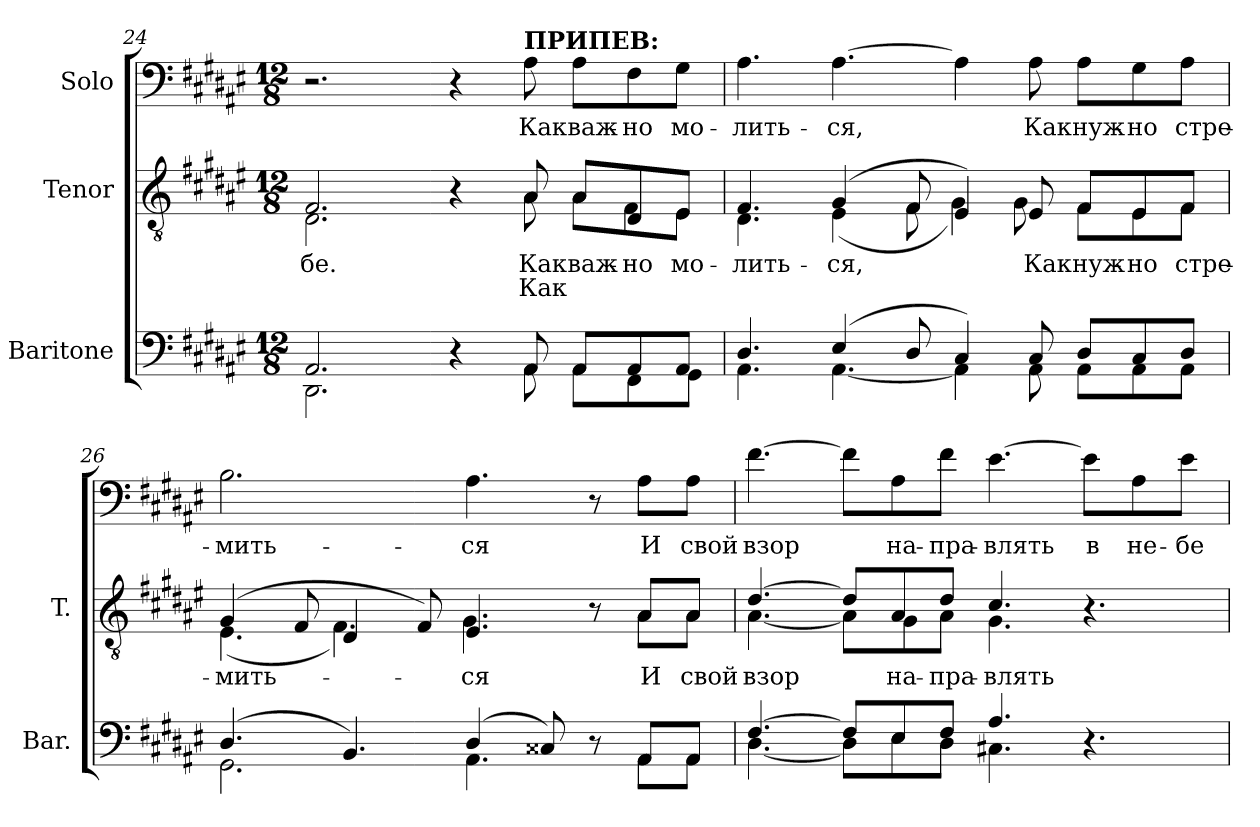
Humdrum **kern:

**kern	**kern	**text	**text	**kern	**text
*part3	*part2	*part2	*part2	*part1	*part1
*staff3	*staff2	*staff2	*staff2	*staff1	*staff1
*I"Baritone	*I"Tenor	*	*	*I"Solo	*
*I'Bar.	*I'T.	*	*	*	*
*clefF4	*clefGv2	*	*	*clefF4	*
*	*ITrd7c12	*	*	*	*
*k[f#c#g#d#a#e#]	*k[f#c#g#d#a#e#]	*	*	*k[f#c#g#d#a#e#]	*
*d#:	*d#:	*	*	*d#:	*
*M12/8	*M12/8	*	*	*M12/8	*
=24	=24	=24	=24	=24	=24
*^	*	*	*	*	*
!	!	!	!LO:LY:b:color=#000000	!	!	!
*	*	*^	*	*	*	*
2.AA#i/	2.DD#i\	2.FF#i/	2.DD#i\	-бе.	.	2.r	.
4r	4ryy	4r	4ryy	.	.	4r	.
!	!	!	!	!LO:LY:b:color=#000000	!LO:LY:b:color=#000000	!	!
!	!	!	!	!	!	!LO:TX:a:B:t=ПРИПЕВ&colon;	!
!	!	!	!	!	!	!	!LO:LY:b:color=#000000
8AA#i/	8AA#i\	8AA#i/	8AA#i\	Как	Как	8A#i\	Как
!	!	!	!	!LO:LY:b:color=#000000	!	!	!
!	!	!	!	!	!	!	!LO:LY:b:color=#000000
8AA#i/L	8AA#i\L	8AA#i/L	8AA#i\L	важ-	.	8A#i\L	важ-
!	!	!	!	!LO:LY:b:color=#000000	!	!	!
!	!	!	!	!	!	!	!LO:LY:b:color=#000000
8AA#i/	8FF#i\	8DD#i/	8FF#i\	-но	.	8F#i\	-но
!	!	!	!	!LO:LY:b:color=#000000	!	!	!
!	!	!	!	!	!	!	!LO:LY:b:color=#000000
8AA#i/J	8GG#i\J	8EE#i/J	8EE#i\J	мо-	.	8G#i\J	мо-
!!LO:PB:g=z
=25	=25	=25	=25	=25	=25	=25	=25
!	!	!	!	!LO:LY:b:color=#000000	!	!	!
!	!	!	!	!	!	!	!LO:LY:b:color=#000000
4.D#i/	4.AA#i\	4.FF#i/	4.DD#i\	-лить-	.	4.A#i\	-лить-
!	!	!	!	!LO:LY:b:color=#000000	!	!	!
!	!	!	!	!	!	!	!LO:LY:b:color=#000000
(4E#i/	[<4.AA#i\	(4GG#i/	(4EE#i\	-ся,	.	[>4.A#i\	-ся,
8D#i/	.	8FF#i/	8FF#i\	.	.	.	.
4C#i/)	4AA#i\]	4EE#i/)	4GG#i\)	.	.	4A#i\]	.
!	!	!	!	!LO:LY:b:color=#000000	!	!	!
!	!	!	!	!	!	!	!LO:LY:b:color=#000000
8C#i/	8AA#i\	8EE#i/	8GG#i\	Как	.	8A#i\	Как
!	!	!	!	!LO:LY:b:color=#000000	!	!	!
!	!	!	!	!	!	!	!LO:LY:b:color=#000000
8D#i/L	8AA#i\L	8FF#i/L	8FF#i\L	нуж-	.	8A#i\L	нуж-
!	!	!	!	!LO:LY:b:color=#000000	!	!	!
!	!	!	!	!	!	!	!LO:LY:b:color=#000000
8C#i/	8AA#i\	8EE#i/	8EE#i\	-но	.	8G#i\	-но
!	!	!	!	!LO:LY:b:color=#000000	!	!	!
!	!	!	!	!	!	!	!LO:LY:b:color=#000000
8D#i/J	8AA#i\J	8FF#i/J	8FF#i\J	стре-	.	8A#i\J	стре-
=26	=26	=26	=26	=26	=26	=26	=26
!	!	!	!	!LO:LY:b:color=#000000	!	!	!
!	!	!	!	!	!	!	!LO:LY:b:color=#000000
(4.D#i/	2.GG#i\	(4GG#i/	(4.EE#i\	-мить-	.	2.Bi\	-мить-
.	.	8FF#i/	.	.	.	.	.
4.BBi/)	.	4DD#i/	4.FF#i\)	.	.	.	.
.	.	8FF#i/)	.	.	.	.	.
!	!	!	!	!LO:LY:b:color=#000000	!	!	!
!	!	!	!	!	!	!	!LO:LY:b:color=#000000
(4D#i/	4.AA#i\	4.EE#i/	4.GG#i\	-ся	.	4.A#i\	-ся
8C##Xi/)	.	.	.	.	.	.	.
8r	8ryy	8r	8ryy	.	.	8r	.
!	!	!	!	!LO:LY:b:color=#000000	!	!	!
!	!	!	!	!	!	!	!LO:LY:b:color=#000000
8AA#i/L	8AA#i\L	8AA#i/L	8AA#i\L	И	.	8A#i\L	И
!	!	!	!	!LO:LY:b:color=#000000	!	!	!
!	!	!	!	!	!	!	!LO:LY:b:color=#000000
8AA#i/J	8AA#i\J	8AA#i/J	8AA#i\J	свой	.	8A#i\J	свой
!!LO:LB:g=z
=27	=27	=27	=27	=27	=27	=27	=27
!	!	!	!	!LO:LY:b:color=#000000	!	!	!
!	!	!	!	!	!	!	!LO:LY:b:color=#000000
[>4.F#i/	[<4.D#i\	[>4.D#i/	[<4.AA#i\	взор	.	[>4.f#i\	взор
8F#i/L]	8D#i\L]	8D#i/L]	8AA#i\L]	.	.	8f#i\L]	.
!	!	!	!	!LO:LY:b:color=#000000	!	!	!
!	!	!	!	!	!	!	!LO:LY:b:color=#000000
8E#i/	8E#i\	8AA#i/	8GG#i\	на-	.	8A#i\	на-
!	!	!	!	!LO:LY:b:color=#000000	!	!	!
!	!	!	!	!	!	!	!LO:LY:b:color=#000000
8F#i/J	8D#i\J	8D#i/J	8AA#i\J	-пра-	.	8f#i\J	-пра-
!	!	!	!	!LO:LY:b:color=#000000	!	!	!
!	!	!	!	!	!	!	!LO:LY:b:color=#000000
4.A#i/	4.C#Xi\	4.C#i/	4.GG#i\	-влять	.	[>4.e#i\	-влять
!	!	!	!	!	!	!	!LO:LY:b:color=#000000
4.r	4.ryy	4.r	4.ryy	.	.	8e#i\L]	в
!	!	!	!	!	!	!	!LO:LY:b:color=#000000
.	.	.	.	.	.	8A#i\	не-
!	!	!	!	!	!	!	!LO:LY:b:color=#000000
.	.	.	.	.	.	8e#i\J	-бе-
*v	*v	*	*	*	*	*	*
*	*v	*v	*	*	*	*
=	=	=	=	=	=
*-	*-	*-	*-	*-	*-
